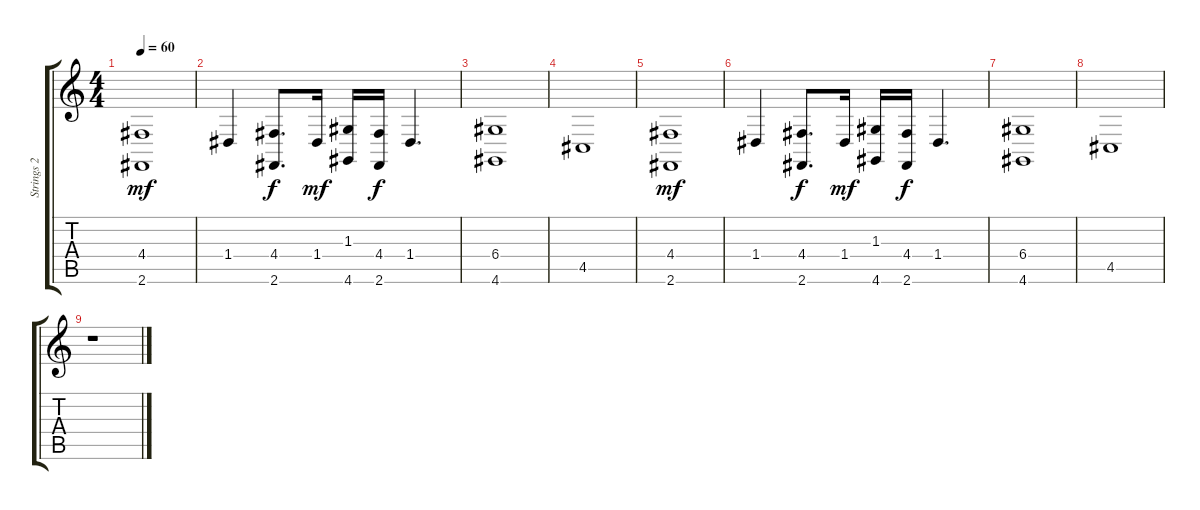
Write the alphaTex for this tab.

\track ("Strings 2" "Strings 2") {instrument stringensemble1}
\staff {score tabs}
\tuning (E4 B3 G3 D3 A2 E2) {hide}
\ts (4 4)
\tempo 60
\clef g2
\ks c
(4.4 2.6).1{dy mf} |
1.4.4 (4.4 2.6).8{d dy f} 1.4.16{dy mf} (1.3 4.6).16 (4.4 2.6).16{dy f} 1.4.4{d} |
(6.4 4.6).1 |
4.5.1 |
(4.4 2.6).1{dy mf} |
1.4.4 (4.4 2.6).8{d dy f} 1.4.16{dy mf} (1.3 4.6).16 (4.4 2.6).16{dy f} 1.4.4{d} |
(6.4 4.6).1 |
4.5.1 |
r.1
